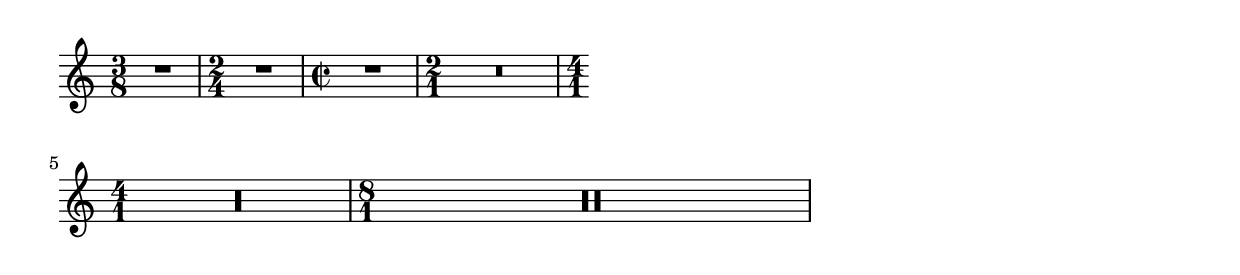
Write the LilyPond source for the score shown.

\header {
  texidoc = "Only whole, breve, longa and maxima rests are used by default for multi-measure rests."
}

\version "2.16.0"

\paper {
  ragged-right = ##t
  indent = 0
}

\new Staff {
  \time 3/8 R4.
  \time 2/4 R2
  \time 2/2 R1
  \time 2/1 R\breve
  \break
  \time 4/1 R\longa
  \time 8/1 R\maxima
}
